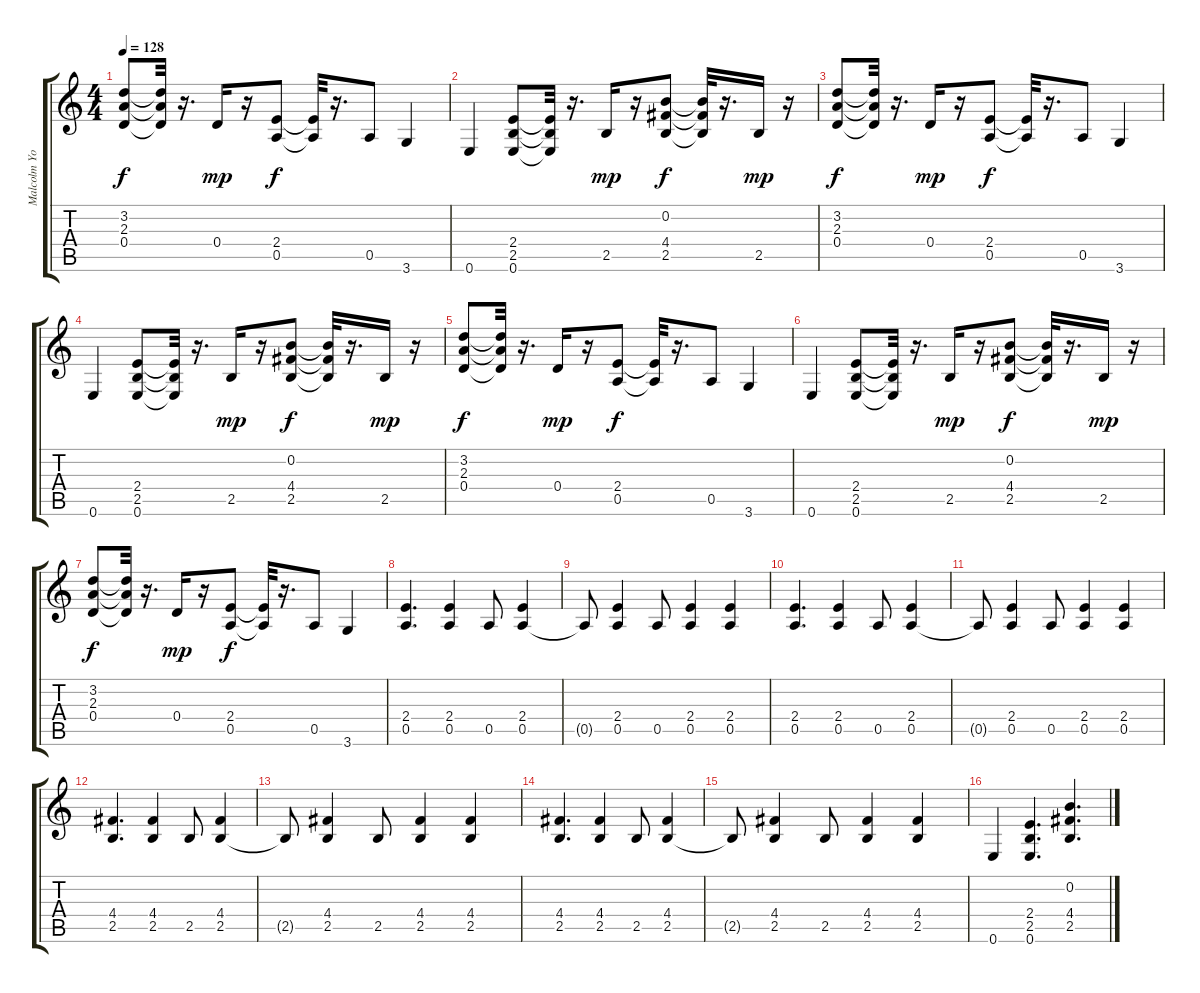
\track ("Malcolm Young" "Malcolm Yo") {instrument overdrivenguitar}
\staff {score tabs}
\tuning (E4 B3 G3 D3 A2 E2) {hide}
\ts (4 4)
\tempo 128
\clef g2
\ks c
(3.2 2.3 0.4).8{dy f} (3.2{t} 2.3{t} 0.4{t}).32 r.16{d} 0.4.16{dy mp} r.16 (2.4 0.5).8{dy f} (2.4{t} 0.5{t}).32 r.16{d} 0.5.8 3.6.4 |
0.6.4 (2.4 2.5 0.6).8 (2.4{t} 2.5{t} 0.6{t}).32 r.16{d} 2.5.16{dy mp} r.16 (0.2 4.4 2.5).8{dy f} (0.2{t} 4.4{t} 2.5{t}).32 r.16{d} 2.5.16{dy mp} r.16 |
(3.2 2.3 0.4).8{dy f} (3.2{t} 2.3{t} 0.4{t}).32 r.16{d} 0.4.16{dy mp} r.16 (2.4 0.5).8{dy f} (2.4{t} 0.5{t}).32 r.16{d} 0.5.8 3.6.4 |
0.6.4 (2.4 2.5 0.6).8 (2.4{t} 2.5{t} 0.6{t}).32 r.16{d} 2.5.16{dy mp} r.16 (0.2 4.4 2.5).8{dy f} (0.2{t} 4.4{t} 2.5{t}).32 r.16{d} 2.5.16{dy mp} r.16 |
(3.2 2.3 0.4).8{dy f} (3.2{t} 2.3{t} 0.4{t}).32 r.16{d} 0.4.16{dy mp} r.16 (2.4 0.5).8{dy f} (2.4{t} 0.5{t}).32 r.16{d} 0.5.8 3.6.4 |
0.6.4 (2.4 2.5 0.6).8 (2.4{t} 2.5{t} 0.6{t}).32 r.16{d} 2.5.16{dy mp} r.16 (0.2 4.4 2.5).8{dy f} (0.2{t} 4.4{t} 2.5{t}).32 r.16{d} 2.5.16{dy mp} r.16 |
(3.2 2.3 0.4).8{dy f} (3.2{t} 2.3{t} 0.4{t}).32 r.16{d} 0.4.16{dy mp} r.16 (2.4 0.5).8{dy f} (2.4{t} 0.5{t}).32 r.16{d} 0.5.8 3.6.4 |
(2.4 0.5).4{d} (2.4 0.5).4 0.5.8 (2.4 0.5).4 |
0.5{t}.8 (2.4 0.5).4 0.5.8 (2.4 0.5).4 (2.4 0.5).4 |
(2.4 0.5).4{d} (2.4 0.5).4 0.5.8 (2.4 0.5).4 |
0.5{t}.8 (2.4 0.5).4 0.5.8 (2.4 0.5).4 (2.4 0.5).4 |
(4.4 2.5).4{d} (4.4 2.5).4 2.5.8 (4.4 2.5).4 |
2.5{t}.8 (4.4 2.5).4 2.5.8 (4.4 2.5).4 (4.4 2.5).4 |
(4.4 2.5).4{d} (4.4 2.5).4 2.5.8 (4.4 2.5).4 |
2.5{t}.8 (4.4 2.5).4 2.5.8 (4.4 2.5).4 (4.4 2.5).4 |
0.6.4 (2.4 2.5 0.6).4{d} (0.2 4.4 2.5).4{d}
